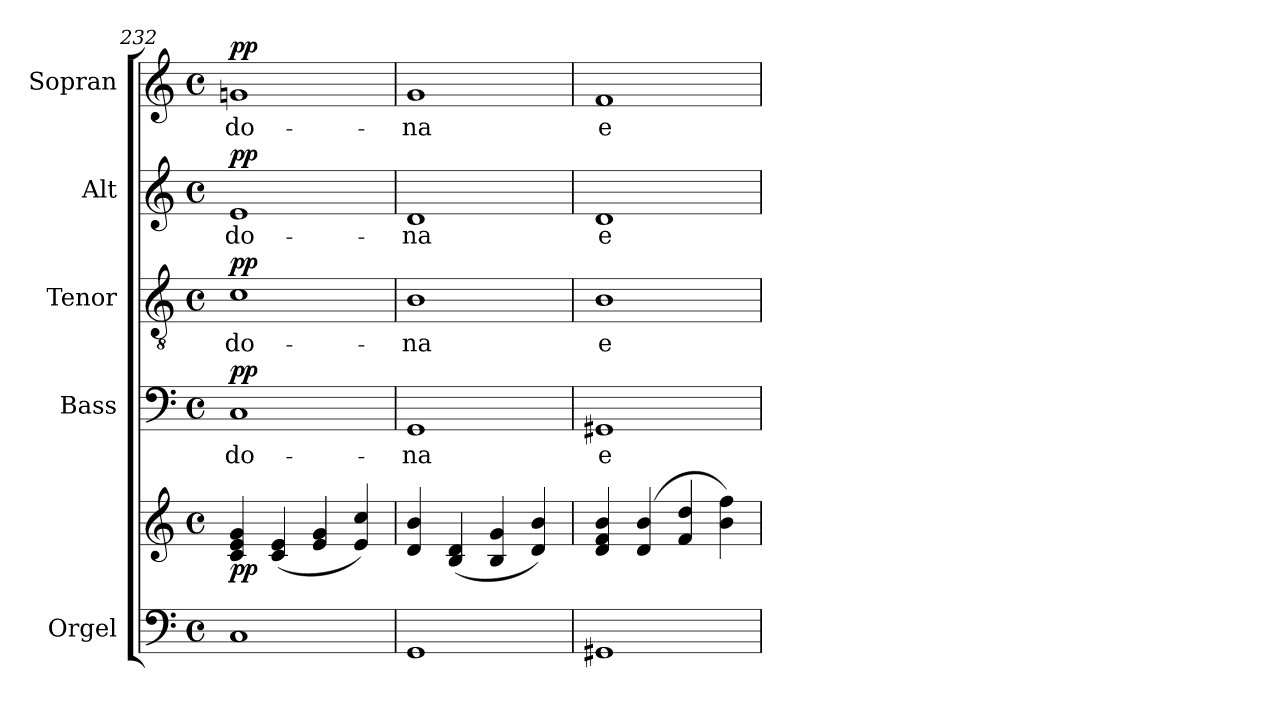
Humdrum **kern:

**kern	**kern	**dynam	**kern	**text	**dynam	**kern	**text	**dynam	**kern	**text	**dynam	**kern	**text	**dynam
*part5	*part5	*part5	*part4	*part4	*part4	*part3	*part3	*part3	*part2	*part2	*part2	*part1	*part1	*part1
*staff6	*staff5	*staff5/6	*staff4	*staff4	*staff4	*staff3	*staff3	*staff3	*staff2	*staff2	*staff2	*staff1	*staff1	*staff1
*I"Orgel	*	*	*I"Bass	*	*	*I"Tenor	*	*	*I"Alt	*	*	*I"Sopran	*	*
*I'Org.	*	*	*I'B.	*	*	*I'T.	*	*	*I'A.	*	*	*I'S.	*	*
*clefF4	*clefG2	*	*clefF4	*	*	*clefGv2	*	*	*clefG2	*	*	*clefG2	*	*
*k[]	*k[]	*	*k[]	*	*	*k[]	*	*	*k[]	*	*	*k[]	*	*
*C:	*C:	*	*C:	*	*	*C:	*	*	*C:	*	*	*C:	*	*
*M4/4	*M4/4	*	*M4/4	*	*	*M4/4	*	*	*M4/4	*	*	*M4/4	*	*
*met(c)	*met(c)	*	*met(c)	*	*	*met(c)	*	*	*met(c)	*	*	*met(c)	*	*
=232	=232	=232	=232	=232	=232	=232	=232	=232	=232	=232	=232	=232	=232	=232
!	!	!LO:DY:b	!	!LO:LY:b	!LO:DY:a	!	!LO:LY:b	!LO:DY:a	!	!LO:LY:b	!LO:DY:a	!	!LO:LY:b	!LO:DY:a
1C	4c/ 4e/ 4g/	pp	1C	do-	pp	1c	do-	pp	1e	do-	pp	1gn	do-	pp
.	(4c/ 4e/	.	.	.	.	.	.	.	.	.	.	.	.	.
.	4e/ 4g/	.	.	.	.	.	.	.	.	.	.	.	.	.
.	4e/ 4cc/)	.	.	.	.	.	.	.	.	.	.	.	.	.
=233	=233	=233	=233	=233	=233	=233	=233	=233	=233	=233	=233	=233	=233	=233
!	!	!	!	!LO:LY:b	!	!	!LO:LY:b	!	!	!LO:LY:b	!	!	!LO:LY:b	!
1GG	4d/ 4b/	.	1GG	-na	.	1B	-na	.	1d	-na	.	1g	-na	.
.	(4B/ 4d/	.	.	.	.	.	.	.	.	.	.	.	.	.
.	4B/ 4g/	.	.	.	.	.	.	.	.	.	.	.	.	.
.	4d/ 4b/)	.	.	.	.	.	.	.	.	.	.	.	.	.
=234	=234	=234	=234	=234	=234	=234	=234	=234	=234	=234	=234	=234	=234	=234
!	!	!	!	!LO:LY:b	!	!	!LO:LY:b	!	!	!LO:LY:b	!	!	!LO:LY:b	!
1GG#X	4d/ 4f/ 4b/	.	1GG#X	e-	.	1B	e-	.	1d	e-	.	1f	e-	.
.	(4d/ 4b/	.	.	.	.	.	.	.	.	.	.	.	.	.
.	4f/ 4dd/	.	.	.	.	.	.	.	.	.	.	.	.	.
.	4b\ 4ff\)	.	.	.	.	.	.	.	.	.	.	.	.	.
=	=	=	=	=	=	=	=	=	=	=	=	=	=	=
*-	*-	*-	*-	*-	*-	*-	*-	*-	*-	*-	*-	*-	*-	*-
